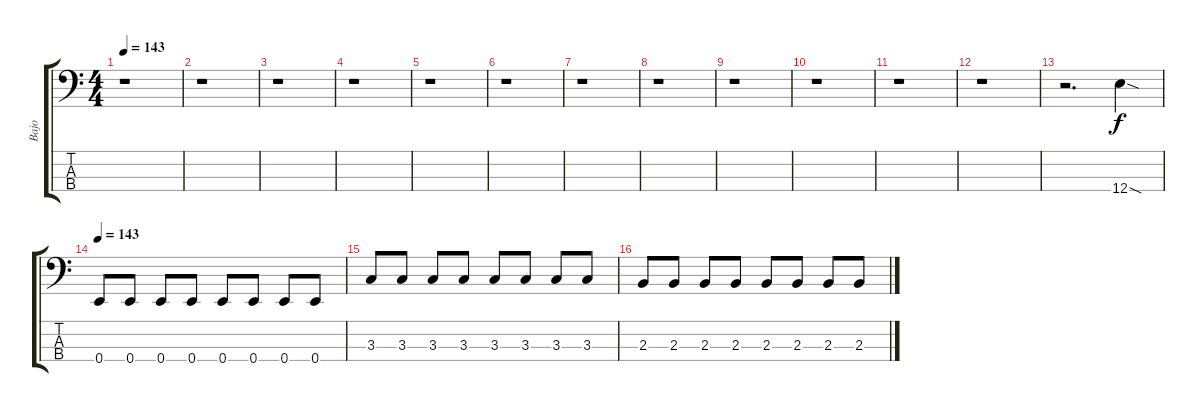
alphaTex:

\track ("Bajo" "Bajo") {instrument electricbasspick}
\staff {score tabs}
\tuning (G2 D2 A1 E1) {hide}
\ts (4 4)
\tempo 143
\tempo 120
\tempo 143
\clef f4
\ks c
r.1{dy f instrument electricbasspick} |
r.1 |
r.1 |
r.1 |
r.1 |
r.1 |
r.1 |
r.1 |
r.1 |
r.1 |
r.1 |
r.1 |
r.2{d} 12.4{sod}.4 |
\tempo 143
0.4.8 0.4.8 0.4.8 0.4.8 0.4.8 0.4.8 0.4.8 0.4.8 |
3.3.8 3.3.8 3.3.8 3.3.8 3.3.8 3.3.8 3.3.8 3.3.8 |
2.3.8 2.3.8 2.3.8 2.3.8 2.3.8 2.3.8 2.3.8 2.3.8
